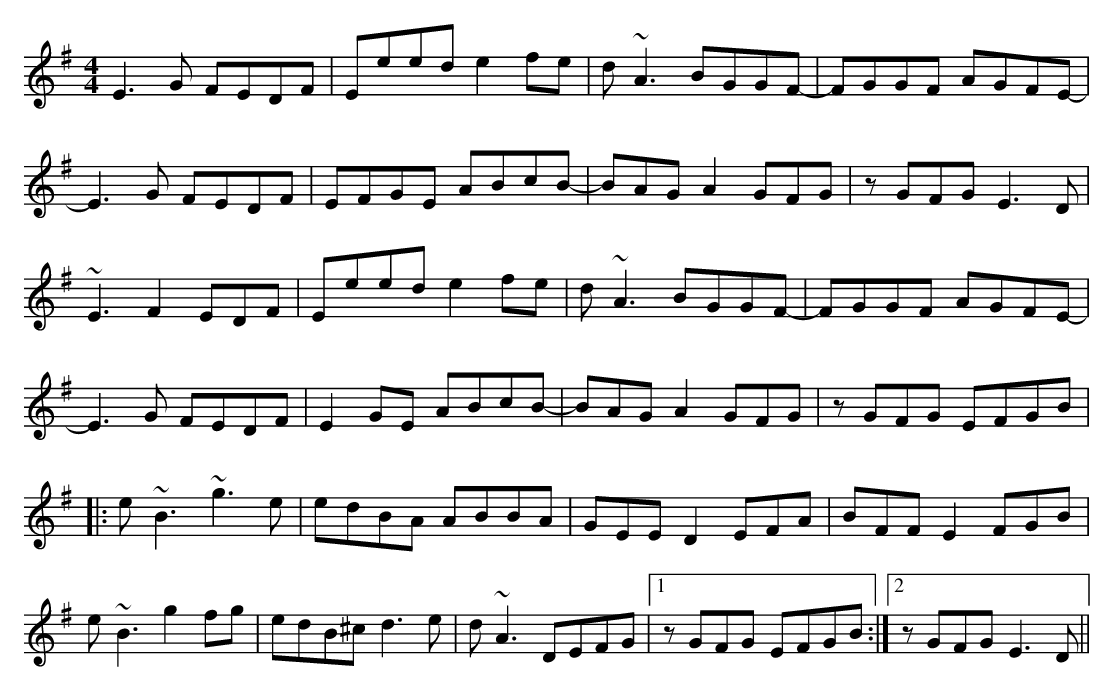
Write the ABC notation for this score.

X:1
M:4/4
K:Emin
E3G FEDF|Eeed e2fe|d~A3 BGGF-|FGGF AGFE-|
E3G FEDF|EFGE ABcB-|BAGA2GFG|zGFGE3D|
~E3F2EDF|Eeed e2fe|d~A3 BGGF-|FGGF AGFE-|
E3G FEDF|E2GE ABcB-|BAGA2 GFG|zGFG EFGB|
|:e~B3 ~g3e|edBA ABBA|GEED2EFA|BFFE2FGB|
e~B3 g2fg|edB^cd3e|d~A3 DEFG|1 zGFG EFGB:|2 zGFG E3D||
